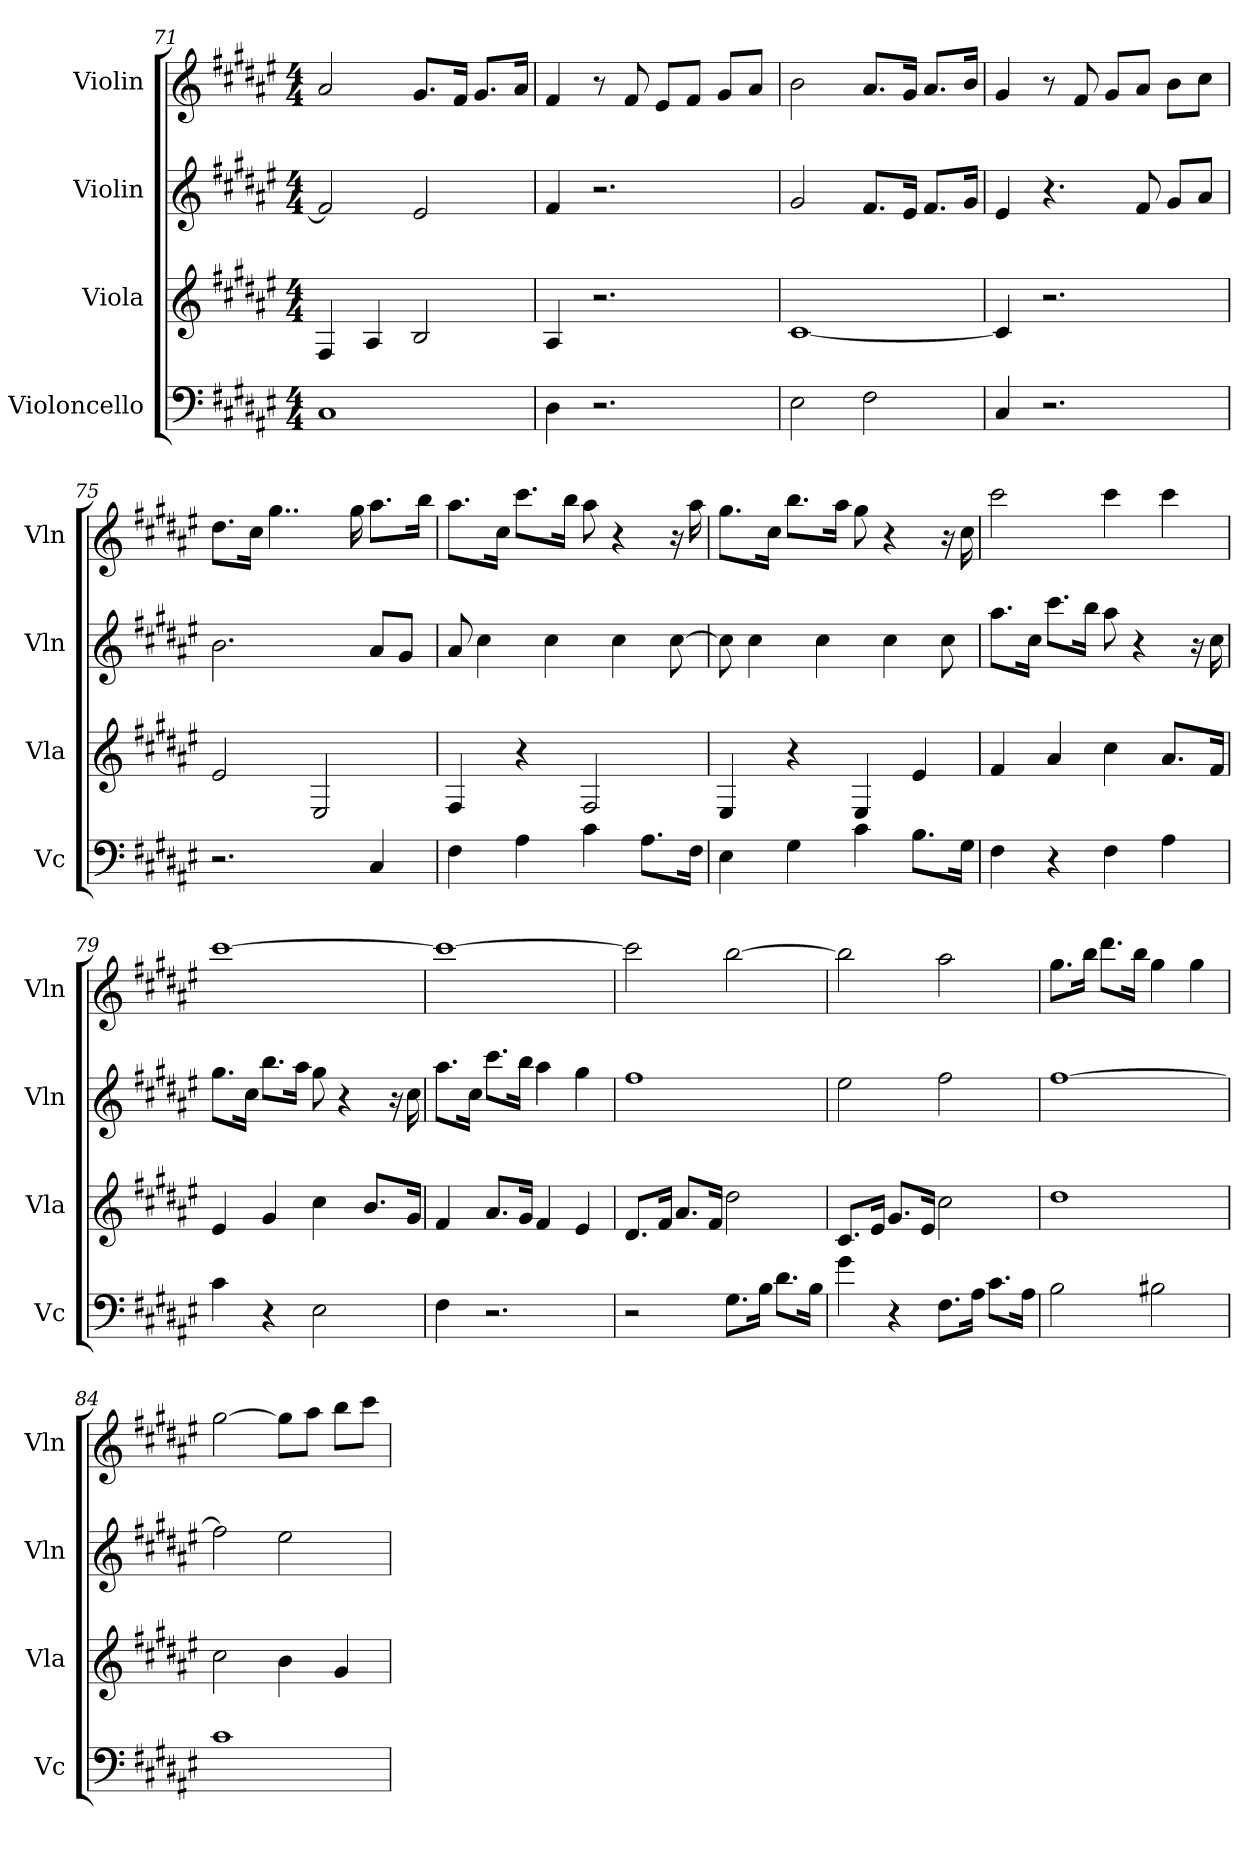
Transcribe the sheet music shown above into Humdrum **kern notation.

**kern	**kern	**kern	**kern
*part4	*part3	*part2	*part1
*staff4	*staff3	*staff2	*staff1
*I"Violoncello	*I"Viola	*I"Violin	*I"Violin
*I'Vc	*I'Vla	*I'Vln	*I'Vln
*clefF4	*clefG2	*clefG2	*clefG2
*k[f#c#g#d#a#e#]	*k[f#c#g#d#a#e#]	*k[f#c#g#d#a#e#]	*k[f#c#g#d#a#e#]
*M4/4	*M4/4	*M4/4	*M4/4
=71	=71	=71	=71
1C#	4F#/	2f#/]	2a#/
.	4A#/	.	.
.	2B/	2e#/	8.g#/L
.	.	.	16f#/Jk
.	.	.	8.g#/L
.	.	.	16a#/Jk
=72	=72	=72	=72
4D#\	4A#/	4f#/	4f#/
2.r	2.r	2.r	8r
.	.	.	8f#/
.	.	.	8e#/L
.	.	.	8f#/J
.	.	.	8g#/L
.	.	.	8a#/J
!!LO:PB:g=z
=73	=73	=73	=73
2E#\	[1c#	2g#/	2b\
2F#\	.	8.f#/L	8.a#/L
.	.	16e#/Jk	16g#/Jk
.	.	8.f#/L	8.a#/L
.	.	16g#/Jk	16b/Jk
=74	=74	=74	=74
4C#/	4c#/]	4e#/	4g#/
2.r	2.r	4.r	8r
.	.	.	8f#/
.	.	.	8g#/L
.	.	8f#/	8a#/J
.	.	8g#/L	8b\L
.	.	8a#/J	8cc#\J
=75	=75	=75	=75
2.r	2e#/	2.b\	8.dd#\L
.	.	.	16cc#\Jk
.	.	.	4..gg#\
.	2E#/	.	.
.	.	.	16gg#\
4C#/	.	8a#/L	8.aa#\L
.	.	8g#/J	.
.	.	.	16bb\Jk
=76	=76	=76	=76
4F#\	4F#/	8a#/	8.aa#\L
.	.	4cc#\	.
.	.	.	16cc#\Jk
4A#\	4r	.	8.ccc#\L
.	.	4cc#\	.
.	.	.	16bb\Jk
4c#\	2F#/	.	8aa#\
.	.	4cc#\	4r
8.A#\L	.	.	.
.	.	[8cc#\	16r
16F#\Jk	.	.	16aa#\
!!LO:LB:g=z
=77	=77	=77	=77
4E#\	4E#/	8cc#\]	8.gg#\L
.	.	4cc#\	.
.	.	.	16cc#\Jk
4G#\	4r	.	8.bb\L
.	.	4cc#\	.
.	.	.	16aa#\Jk
4c#\	4E#/	.	8gg#\
.	.	4cc#\	4r
8.B\L	4e#/	.	.
.	.	8cc#\	16r
16G#\Jk	.	.	16cc#\
=78	=78	=78	=78
4F#\	4f#/	8.aa#\L	2ccc#\
.	.	16cc#\Jk	.
4r	4a#/	8.ccc#\L	.
.	.	16bb\Jk	.
4F#\	4cc#\	8aa#\	4ccc#\
.	.	4r	.
4A#\	8.a#/L	.	4ccc#\
.	.	16r	.
.	16f#/Jk	16cc#\	.
=79	=79	=79	=79
4c#\	4e#/	8.gg#\L	[1ccc#
.	.	16cc#\Jk	.
4r	4g#/	8.bb\L	.
.	.	16aa#\Jk	.
2E#\	4cc#\	8gg#\	.
.	.	4r	.
.	8.b/L	.	.
.	.	16r	.
.	16g#/Jk	16cc#\	.
=80	=80	=80	=80
4F#\	4f#/	8.aa#\L	1ccc#_
.	.	16cc#\Jk	.
2.r	8.a#/L	8.ccc#\L	.
.	16g#/Jk	16bb\Jk	.
.	4f#/	4aa#\	.
.	4e#/	4gg#\	.
!!LO:LB:g=z
=81	=81	=81	=81
2r	8.d#/L	1ff#	2ccc#\]
.	16f#/Jk	.	.
.	8.a#/L	.	.
.	16f#/Jk	.	.
8.G#\L	2dd#\	.	[2bb\
16B\Jk	.	.	.
8.d#\L	.	.	.
16B\Jk	.	.	.
=82	=82	=82	=82
4g#\	8.c#/L	2ee#\	2bb\]
.	16e#/Jk	.	.
4r	8.g#/L	.	.
.	16e#/Jk	.	.
8.F#\L	2cc#\	2ff#\	2aa#\
16A#\Jk	.	.	.
8.c#\L	.	.	.
16A#\Jk	.	.	.
=83	=83	=83	=83
2B\	1dd#	[1ff#	8.gg#\L
.	.	.	16bb\Jk
.	.	.	8.ddd#\L
.	.	.	16bb\Jk
2B#X\	.	.	4gg#\
.	.	.	4gg#\
=84	=84	=84	=84
1c#	2cc#\	2ff#\]	[2gg#\
.	4b\	2ee#\	8gg#\L]
.	.	.	8aa#\J
.	4g#/	.	8bb\L
.	.	.	8ccc#\J
=	=	=	=
*-	*-	*-	*-
